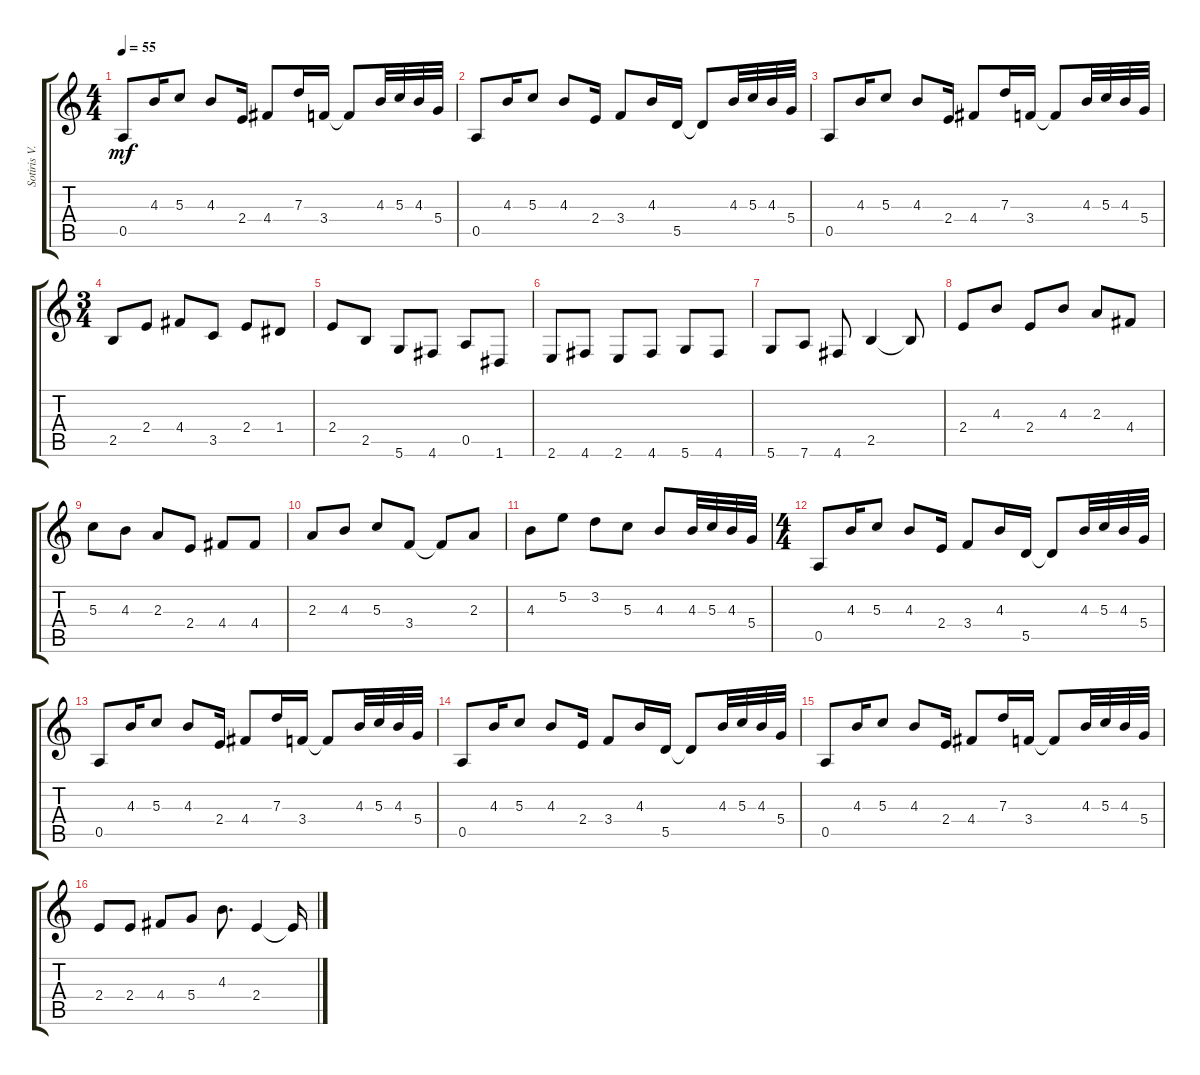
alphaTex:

\track ("Sotiris V." "Sotiris V.") {instrument distortionguitar}
\staff {score tabs}
\tuning (E4 B3 G3 D3 A2 D2) {hide}
\ts (4 4)
\tempo 55
\clef g2
\ks c
0.5.8{dy mf} 4.3.16 5.3.8 4.3.8 2.4.16 4.4.8 7.3.16 3.4.16 3.4{t}.8 4.3.32 5.3.32 4.3.32 5.4.32 |
0.5.8 4.3.16 5.3.8 4.3.8 2.4.16 3.4.8 4.3.16 5.5.16 5.5{t}.8 4.3.32 5.3.32 4.3.32 5.4.32 |
0.5.8 4.3.16 5.3.8 4.3.8 2.4.16 4.4.8 7.3.16 3.4.16 3.4{t}.8 4.3.32 5.3.32 4.3.32 5.4.32 |
\ts (3 4)
2.5.8 2.4.8 4.4.8 3.5.8 2.4.8 1.4.8 |
2.4.8 2.5.8 5.6.8 4.6.8 0.5.8 1.6.8 |
2.6.8 4.6.8 2.6.8 4.6.8 5.6.8 4.6.8 |
5.6.8 7.6.8 4.6.8 2.5.4 2.5{t}.8 |
2.4.8 4.3.8 2.4.8 4.3.8 2.3.8 4.4.8 |
5.3.8 4.3.8 2.3.8 2.4.8 4.4.8 4.4.8 |
2.3.8 4.3.8 5.3.8 3.4.8 3.4{t}.8 2.3.8 |
4.3.8 5.2.8 3.2.8 5.3.8 4.3.8 4.3.32 5.3.32 4.3.32 5.4.32 |
\ts (4 4)
0.5.8 4.3.16 5.3.8 4.3.8 2.4.16 3.4.8 4.3.16 5.5.16 5.5{t}.8 4.3.32 5.3.32 4.3.32 5.4.32 |
0.5.8 4.3.16 5.3.8 4.3.8 2.4.16 4.4.8 7.3.16 3.4.16 3.4{t}.8 4.3.32 5.3.32 4.3.32 5.4.32 |
0.5.8 4.3.16 5.3.8 4.3.8 2.4.16 3.4.8 4.3.16 5.5.16 5.5{t}.8 4.3.32 5.3.32 4.3.32 5.4.32 |
0.5.8 4.3.16 5.3.8 4.3.8 2.4.16 4.4.8 7.3.16 3.4.16 3.4{t}.8 4.3.32 5.3.32 4.3.32 5.4.32 |
2.4.8 2.4.8 4.4.8 5.4.8 4.3.8{d} 2.4.4 2.4{t}.16
